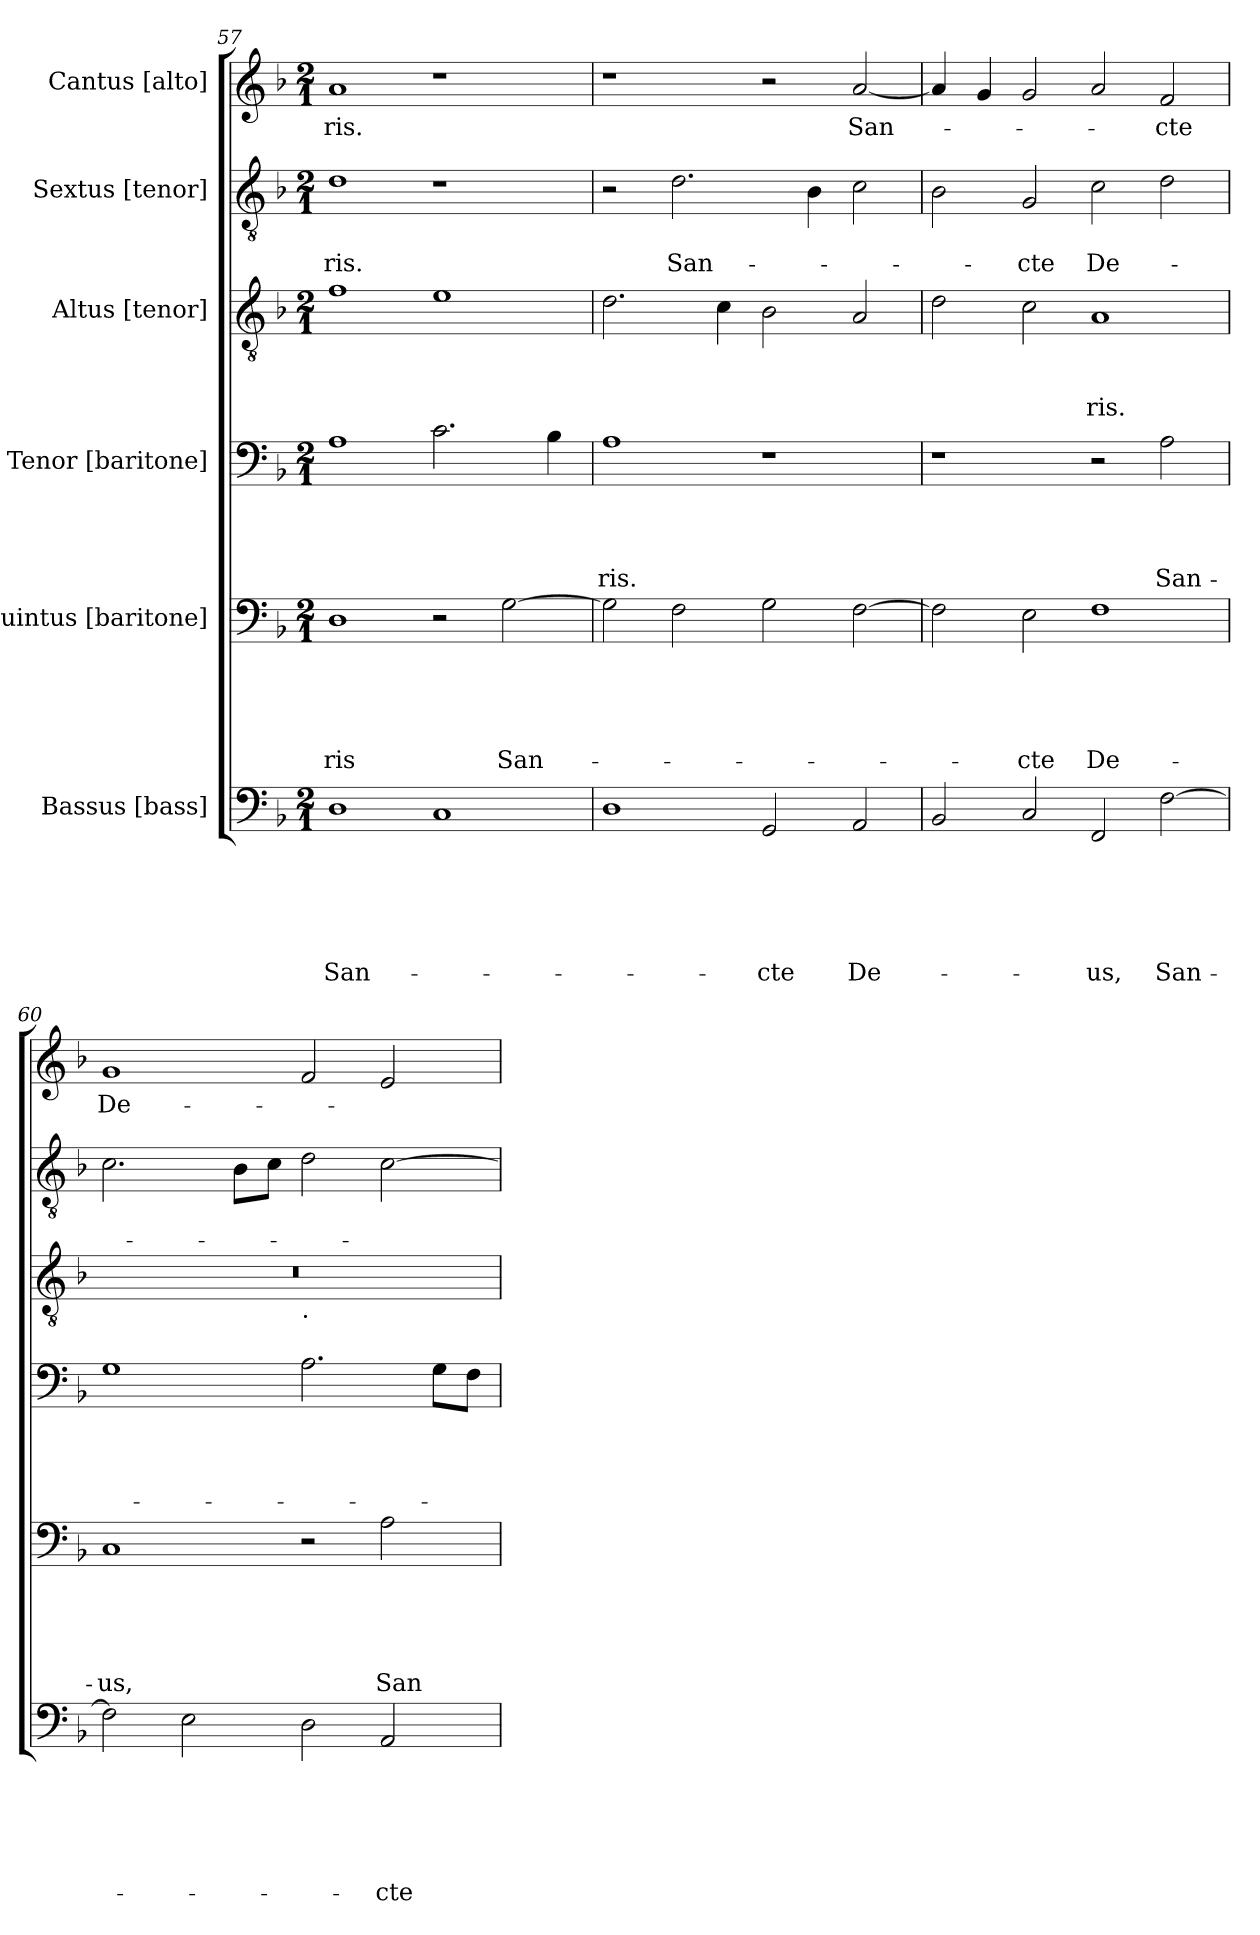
**kern	**text	**text	**text	**text	**text	**text	**kern	**text	**text	**text	**text	**text	**kern	**text	**text	**text	**text	**kern	**text	**text	**text	**kern	**text	**text	**kern	**text
*part6	*part6	*part6	*part6	*part6	*part6	*part6	*part5	*part5	*part5	*part5	*part5	*part5	*part4	*part4	*part4	*part4	*part4	*part3	*part3	*part3	*part3	*part2	*part2	*part2	*part1	*part1
*staff6	*staff6	*staff6	*staff6	*staff6	*staff6	*staff6	*staff5	*staff5	*staff5	*staff5	*staff5	*staff5	*staff4	*staff4	*staff4	*staff4	*staff4	*staff3	*staff3	*staff3	*staff3	*staff2	*staff2	*staff2	*staff1	*staff1
*I"Bassus [bass]	*	*	*	*	*	*	*I"Quintus [baritone]	*	*	*	*	*	*I"Tenor [baritone]	*	*	*	*	*I"Altus [tenor]	*	*	*	*I"Sextus [tenor]	*	*	*I"Cantus [alto]	*
*clefF4	*	*	*	*	*	*	*clefF4	*	*	*	*	*	*clefF4	*	*	*	*	*clefGv2	*	*	*	*clefGv2	*	*	*clefG2	*
*k[b-]	*	*	*	*	*	*	*k[b-]	*	*	*	*	*	*k[b-]	*	*	*	*	*k[b-]	*	*	*	*k[b-]	*	*	*k[b-]	*
*F:	*	*	*	*	*	*	*F:	*	*	*	*	*	*F:	*	*	*	*	*F:	*	*	*	*F:	*	*	*F:	*
*M2/1	*	*	*	*	*	*	*M2/1	*	*	*	*	*	*M2/1	*	*	*	*	*M2/1	*	*	*	*M2/1	*	*	*M2/1	*
=57	=57	=57	=57	=57	=57	=57	=57	=57	=57	=57	=57	=57	=57	=57	=57	=57	=57	=57	=57	=57	=57	=57	=57	=57	=57	=57
!	!	!	!	!	!	!LO:LY:b	!	!	!	!	!	!LO:LY:b	!	!	!	!	!	!	!	!	!	!	!	!LO:LY:b	!	!LO:LY:b
1D	.	.	.	.	.	San-	1D	.	.	.	.	-ris	1A	.	.	.	.	1f	.	.	.	1d	.	-ris.	1a	-ris.
1C	.	.	.	.	.	.	2r	.	.	.	.	.	2.c\	.	.	.	.	1e	.	.	.	1r	.	.	1r	.
!	!	!	!	!	!	!	!	!	!	!	!	!LO:LY:b	!	!	!	!	!	!	!	!	!	!	!	!	!	!
.	.	.	.	.	.	.	[>2G\	.	.	.	.	San-	.	.	.	.	.	.	.	.	.	.	.	.	.	.
.	.	.	.	.	.	.	.	.	.	.	.	.	4B-\	.	.	.	.	.	.	.	.	.	.	.	.	.
!!LO:PB:g=z
=58	=58	=58	=58	=58	=58	=58	=58	=58	=58	=58	=58	=58	=58	=58	=58	=58	=58	=58	=58	=58	=58	=58	=58	=58	=58	=58
!	!	!	!	!	!	!	!	!	!	!	!	!	!	!	!	!	!LO:LY:b	!	!	!	!	!	!	!	!	!
1D	.	.	.	.	.	.	2G\]	.	.	.	.	.	1A	.	.	.	-ris.	2.d\	.	.	.	2r	.	.	1r	.
!	!	!	!	!	!	!	!	!	!	!	!	!	!	!	!	!	!	!	!	!	!	!	!	!LO:LY:b	!	!
.	.	.	.	.	.	.	2F\	.	.	.	.	.	.	.	.	.	.	.	.	.	.	2.d\	.	San-	.	.
.	.	.	.	.	.	.	.	.	.	.	.	.	.	.	.	.	.	4c\	.	.	.	.	.	.	.	.
!	!	!	!	!	!	!LO:LY:b	!	!	!	!	!	!	!	!	!	!	!	!	!	!	!	!	!	!	!	!
2GG/	.	.	.	.	.	-cte	2G\	.	.	.	.	.	1r	.	.	.	.	2B-\	.	.	.	.	.	.	2r	.
.	.	.	.	.	.	.	.	.	.	.	.	.	.	.	.	.	.	.	.	.	.	4B-\	.	.	.	.
!	!	!	!	!	!	!LO:LY:b	!	!	!	!	!	!	!	!	!	!	!	!	!	!	!	!	!	!	!	!LO:LY:b
2AA/	.	.	.	.	.	De-	[>2F\	.	.	.	.	.	.	.	.	.	.	2A/	.	.	.	2c\	.	.	[<2a/	San-
=59	=59	=59	=59	=59	=59	=59	=59	=59	=59	=59	=59	=59	=59	=59	=59	=59	=59	=59	=59	=59	=59	=59	=59	=59	=59	=59
2BB-/	.	.	.	.	.	.	2F\]	.	.	.	.	.	1r	.	.	.	.	2d\	.	.	.	2B-\	.	.	4a/]	.
.	.	.	.	.	.	.	.	.	.	.	.	.	.	.	.	.	.	.	.	.	.	.	.	.	4g/	.
!	!	!	!	!	!	!	!	!	!	!	!	!LO:LY:b	!	!	!	!	!	!	!	!	!	!	!	!LO:LY:b	!	!
2C/	.	.	.	.	.	.	2E\	.	.	.	.	-cte	.	.	.	.	.	2c\	.	.	.	2G/	.	-cte	2g/	.
!	!	!	!	!	!	!LO:LY:b	!	!	!	!	!	!LO:LY:b	!	!	!	!	!	!	!	!	!LO:LY:b	!	!	!LO:LY:b	!	!
2FF/	.	.	.	.	.	-us,	1F	.	.	.	.	De-	2r	.	.	.	.	1A	.	.	-ris.	2c\	.	De-	2a/	.
!	!	!	!	!	!	!LO:LY:b	!	!	!	!	!	!	!	!	!	!	!LO:LY:b	!	!	!	!	!	!	!	!	!LO:LY:b
[>2F\	.	.	.	.	.	San-	.	.	.	.	.	.	2A\	.	.	.	San-	.	.	.	.	2d\	.	.	2f/	-cte
=60	=60	=60	=60	=60	=60	=60	=60	=60	=60	=60	=60	=60	=60	=60	=60	=60	=60	=60	=60	=60	=60	=60	=60	=60	=60	=60
!	!	!	!	!	!	!	!	!	!	!	!	!LO:LY:b	!	!	!	!	!	!	!	!	!	!	!	!	!	!LO:LY:b
*	*	*	*	*	*	*	*	*	*	*	*	*	*	*	*	*	*	*^	*	*	*	*	*	*	*	*
2F\]	.	.	.	.	.	.	1C	.	.	.	.	-us,	1G	.	.	.	.	0r	1ryy	.	.	.	2.c\	.	.	1g	De-
2E\	.	.	.	.	.	.	.	.	.	.	.	.	.	.	.	.	.	.	.	.	.	.	.	.	.	.	.
.	.	.	.	.	.	.	.	.	.	.	.	.	.	.	.	.	.	.	.	.	.	.	8B-\L	.	.	.	.
.	.	.	.	.	.	.	.	.	.	.	.	.	.	.	.	.	.	.	.	.	.	.	8c\J	.	.	.	.
!	!	!	!	!	!	!	!	!	!	!	!	!	!	!	!	!	!	!	!LO:TX:b:t=.	!	!	!	!	!	!	!	!
2D\	.	.	.	.	.	.	2r	.	.	.	.	.	2.A\	.	.	.	.	.	1ryy	.	.	.	2d\	.	.	2f/	.
!	!	!	!	!	!	!LO:LY:b	!	!	!	!	!	!LO:LY:b	!	!	!	!	!	!	!	!	!	!	!	!	!	!	!
2AA/	.	.	.	.	.	-cte	2A\	.	.	.	.	San-	.	.	.	.	.	.	.	.	.	.	[>2c\	.	.	2e/	.
.	.	.	.	.	.	.	.	.	.	.	.	.	8G\L	.	.	.	.	.	.	.	.	.	.	.	.	.	.
.	.	.	.	.	.	.	.	.	.	.	.	.	8F\J	.	.	.	.	.	.	.	.	.	.	.	.	.	.
*	*	*	*	*	*	*	*	*	*	*	*	*	*	*	*	*	*	*v	*v	*	*	*	*	*	*	*	*
=	=	=	=	=	=	=	=	=	=	=	=	=	=	=	=	=	=	=	=	=	=	=	=	=	=	=
*-	*-	*-	*-	*-	*-	*-	*-	*-	*-	*-	*-	*-	*-	*-	*-	*-	*-	*-	*-	*-	*-	*-	*-	*-	*-	*-
